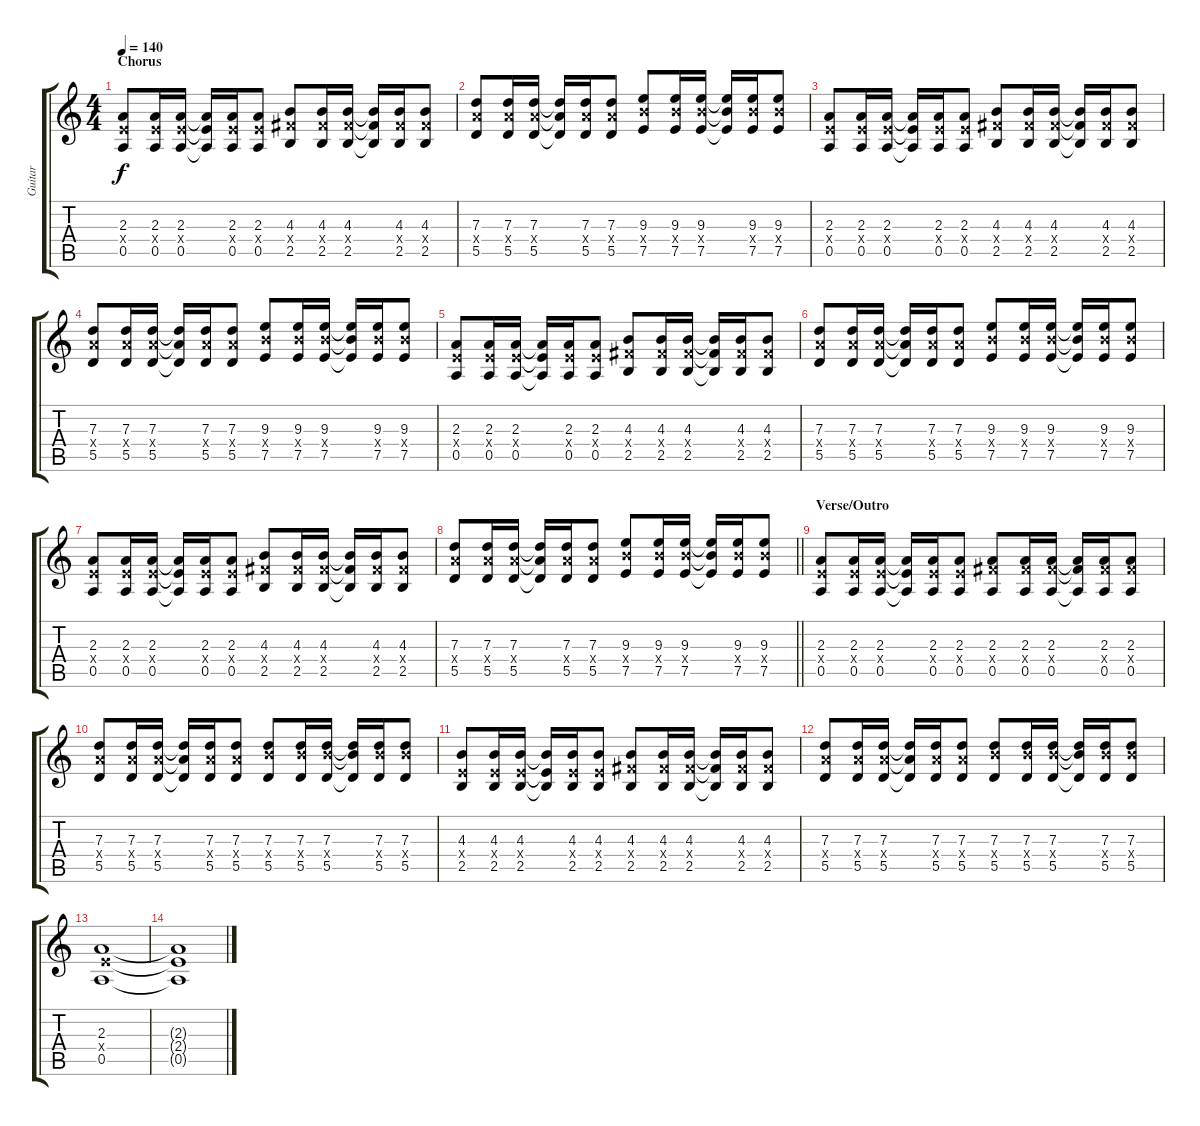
\track ("Guitar" "Guitar") {instrument acousticguitarsteel}
\staff {score tabs}
\tuning (E4 B3 G3 D3 A2 E2) {hide}
\ts (4 4)
\section ("" "Chorus")
\tempo 140
\clef g2
\ks c
(2.3 2.4{x} 0.5).8{dy f} (2.3 2.4{x} 0.5).16 (2.3 2.4{x} 0.5).16 (2.3{t} 2.4{t} 0.5{t}).16 (2.3 2.4{x} 0.5).16 (2.3 2.4{x} 0.5).8 (4.3 4.4{x} 2.5).8 (4.3 4.4{x} 2.5).16 (4.3 4.4{x} 2.5).16 (4.3{t} 4.4{t} 2.5{t}).16 (4.3 4.4{x} 2.5).16 (4.3 4.4{x} 2.5).8 |
(7.3 7.4{x} 5.5).8 (7.3 7.4{x} 5.5).16 (7.3 7.4{x} 5.5).16 (7.3{t} 7.4{t} 5.5{t}).16 (7.3 7.4{x} 5.5).16 (7.3 7.4{x} 5.5).8 (9.3 9.4{x} 7.5).8 (9.3 9.4{x} 7.5).16 (9.3 9.4{x} 7.5).16 (9.3{t} 9.4{t} 7.5{t}).16 (9.3 9.4{x} 7.5).16 (9.3 9.4{x} 7.5).8 |
(2.3 2.4{x} 0.5).8 (2.3 2.4{x} 0.5).16 (2.3 2.4{x} 0.5).16 (2.3{t} 2.4{t} 0.5{t}).16 (2.3 2.4{x} 0.5).16 (2.3 2.4{x} 0.5).8 (4.3 4.4{x} 2.5).8 (4.3 4.4{x} 2.5).16 (4.3 4.4{x} 2.5).16 (4.3{t} 4.4{t} 2.5{t}).16 (4.3 4.4{x} 2.5).16 (4.3 4.4{x} 2.5).8 |
(7.3 7.4{x} 5.5).8 (7.3 7.4{x} 5.5).16 (7.3 7.4{x} 5.5).16 (7.3{t} 7.4{t} 5.5{t}).16 (7.3 7.4{x} 5.5).16 (7.3 7.4{x} 5.5).8 (9.3 9.4{x} 7.5).8 (9.3 9.4{x} 7.5).16 (9.3 9.4{x} 7.5).16 (9.3{t} 9.4{t} 7.5{t}).16 (9.3 9.4{x} 7.5).16 (9.3 9.4{x} 7.5).8 |
(2.3 2.4{x} 0.5).8 (2.3 2.4{x} 0.5).16 (2.3 2.4{x} 0.5).16 (2.3{t} 2.4{t} 0.5{t}).16 (2.3 2.4{x} 0.5).16 (2.3 2.4{x} 0.5).8 (4.3 4.4{x} 2.5).8 (4.3 4.4{x} 2.5).16 (4.3 4.4{x} 2.5).16 (4.3{t} 4.4{t} 2.5{t}).16 (4.3 4.4{x} 2.5).16 (4.3 4.4{x} 2.5).8 |
(7.3 7.4{x} 5.5).8 (7.3 7.4{x} 5.5).16 (7.3 7.4{x} 5.5).16 (7.3{t} 7.4{t} 5.5{t}).16 (7.3 7.4{x} 5.5).16 (7.3 7.4{x} 5.5).8 (9.3 9.4{x} 7.5).8 (9.3 9.4{x} 7.5).16 (9.3 9.4{x} 7.5).16 (9.3{t} 9.4{t} 7.5{t}).16 (9.3 9.4{x} 7.5).16 (9.3 9.4{x} 7.5).8 |
(2.3 2.4{x} 0.5).8 (2.3 2.4{x} 0.5).16 (2.3 2.4{x} 0.5).16 (2.3{t} 2.4{t} 0.5{t}).16 (2.3 2.4{x} 0.5).16 (2.3 2.4{x} 0.5).8 (4.3 4.4{x} 2.5).8 (4.3 4.4{x} 2.5).16 (4.3 4.4{x} 2.5).16 (4.3{t} 4.4{t} 2.5{t}).16 (4.3 4.4{x} 2.5).16 (4.3 4.4{x} 2.5).8 |
\barLineRight lightlight
(7.3 7.4{x} 5.5).8 (7.3 7.4{x} 5.5).16 (7.3 7.4{x} 5.5).16 (7.3{t} 7.4{t} 5.5{t}).16 (7.3 7.4{x} 5.5).16 (7.3 7.4{x} 5.5).8 (9.3 9.4{x} 7.5).8 (9.3 9.4{x} 7.5).16 (9.3 9.4{x} 7.5).16 (9.3{t} 9.4{t} 7.5{t}).16 (9.3 9.4{x} 7.5).16 (9.3 9.4{x} 7.5).8 |
\section ("" "Verse/Outro")
(2.3 2.4{x} 0.5).8 (2.3 2.4{x} 0.5).16 (2.3 2.4{x} 0.5).16 (2.3{t} 2.4{t} 0.5{t}).16 (2.3 2.4{x} 0.5).16 (2.3 2.4{x} 0.5).8 (2.3 4.4{x} 0.5).8 (2.3 4.4{x} 0.5).16 (2.3 4.4{x} 0.5).16 (2.3{t} 4.4{t} 0.5{t}).16 (2.3 4.4{x} 0.5).16 (2.3 4.4{x} 0.5).8 |
(7.3 7.4{x} 5.5).8 (7.3 7.4{x} 5.5).16 (7.3 7.4{x} 5.5).16 (7.3{t} 7.4{t} 5.5{t}).16 (7.3 7.4{x} 5.5).16 (7.3 7.4{x} 5.5).8 (7.3 9.4{x} 5.5).8 (7.3 9.4{x} 5.5).16 (7.3 9.4{x} 5.5).16 (7.3{t} 9.4{t} 5.5{t}).16 (7.3 9.4{x} 5.5).16 (7.3 9.4{x} 5.5).8 |
(4.3 2.4{x} 2.5).8 (4.3 2.4{x} 2.5).16 (4.3 2.4{x} 2.5).16 (4.3{t} 2.4{t} 2.5{t}).16 (4.3 2.4{x} 2.5).16 (4.3 2.4{x} 2.5).8 (4.3 4.4{x} 2.5).8 (4.3 4.4{x} 2.5).16 (4.3 4.4{x} 2.5).16 (4.3{t} 4.4{t} 2.5{t}).16 (4.3 4.4{x} 2.5).16 (4.3 4.4{x} 2.5).8 |
(7.3 7.4{x} 5.5).8 (7.3 7.4{x} 5.5).16 (7.3 7.4{x} 5.5).16 (7.3{t} 7.4{t} 5.5{t}).16 (7.3 7.4{x} 5.5).16 (7.3 7.4{x} 5.5).8 (7.3 9.4{x} 5.5).8 (7.3 9.4{x} 5.5).16 (7.3 9.4{x} 5.5).16 (7.3{t} 9.4{t} 5.5{t}).16 (7.3 9.4{x} 5.5).16 (7.3 9.4{x} 5.5).8 |
(2.3 2.4{x} 0.5).1 |
(2.3{t} 2.4{t} 0.5{t}).1
